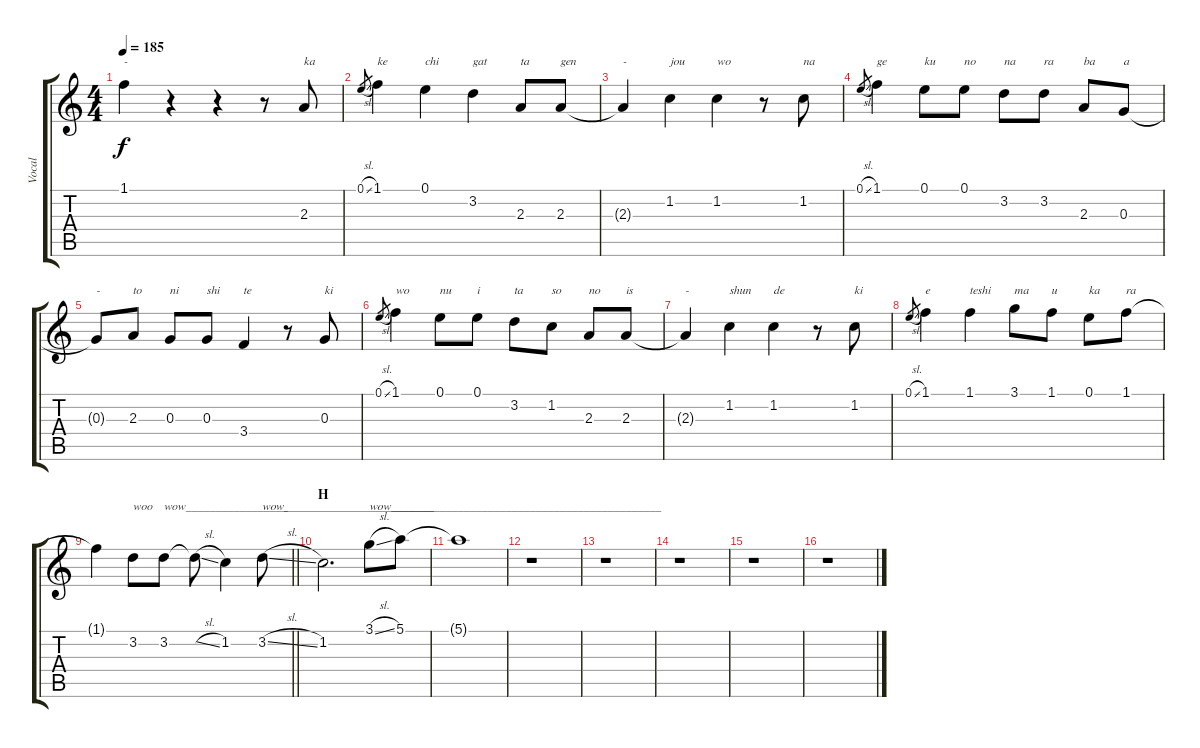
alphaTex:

\track ("Vocal" "Vocal") {instrument contrabass}
\staff {score tabs}
\tuning (E4 B3 G3 D3 A2 E2) {hide}
\ts (4 4)
\tempo 185
\clef g2
\ks c
1.1{t}.4{txt "-" dy f} r.4 r.4 r.8 2.3.8{txt "ka"} |
0.1{sl}.8{gr} 1.1.4{txt "ke"} 0.1.4{txt "chi"} 3.2.4{txt "gat"} 2.3.8{txt "ta"} 2.3.8{txt "gen"} |
2.3{t}.4{txt "-"} 1.2.4{txt "jou"} 1.2.4{txt "wo"} r.8 1.2.8{txt "na"} |
0.1{sl}.8{gr} 1.1.4{txt "ge"} 0.1.8{txt "ku"} 0.1.8{txt "no"} 3.2.8{txt "na"} 3.2.8{txt "ra"} 2.3.8{txt "ba"} 0.3.8{txt "a"} |
0.3{t}.8{txt "-"} 2.3.8{txt "to"} 0.3.8{txt "ni"} 0.3.8{txt "shi"} 3.4.4{txt "te"} r.8 0.3.8{txt "ki"} |
0.1{sl}.8{gr} 1.1.4{txt "wo"} 0.1.8{txt "nu"} 0.1.8{txt "i"} 3.2.8{txt "ta"} 1.2.8{txt "so"} 2.3.8{txt "no"} 2.3.8{txt "is"} |
2.3{t}.4{txt "-"} 1.2.4{txt "shun"} 1.2.4{txt "de"} r.8 1.2.8{txt "ki"} |
0.1{sl}.8{gr} 1.1.4{txt "e"} 1.1.4{txt "teshi"} 3.1.8{txt "ma"} 1.1.8{txt "u"} 0.1.8{txt "ka"} 1.1.8{txt "ra"} |
\barLineRight lightlight
1.1{t}.4 3.2.8{txt "woo"} 3.2.8{txt "wow_________________"} 3.2{sl t}.8 1.2.4 3.2{sl}.8{txt "wow_________________________"} |
\section ("" "H")
1.2.2{d} 3.1{sl}.8{txt "wow_____________________________________________"} 5.1.8 |
5.1{t}.1 |
r.1 |
r.1 |
r.1 |
r.1 |
r.1
